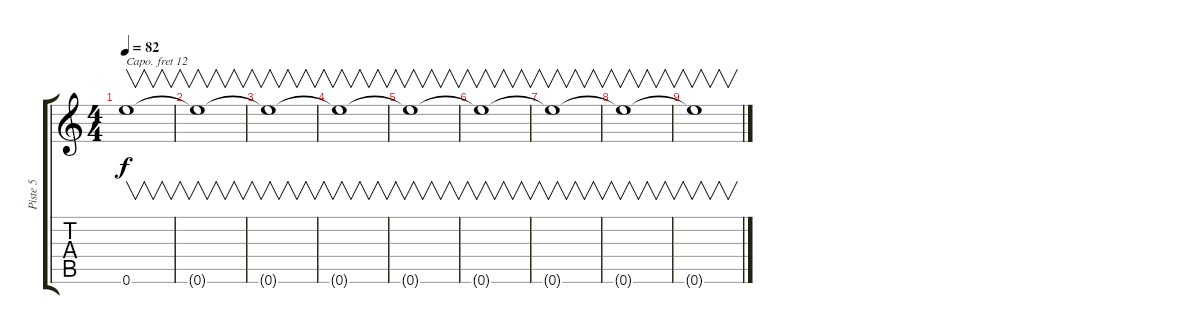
\track ("Piste 5" "Piste 5") {instrument whistle}
\staff {score tabs}
\capo 12
\tuning (E6 B5 G5 D5 A4 E4) {hide}
\ts (4 4)
\tempo 82
\clef g2
\ks c
0.6{t}.1{v dy f} |
0.6{t}.1{v} |
0.6{t}.1{v} |
0.6{t}.1{v} |
0.6{t}.1{v} |
0.6{t}.1{v} |
0.6{t}.1{v} |
0.6{t}.1{v} |
0.6{t}.1{v}
